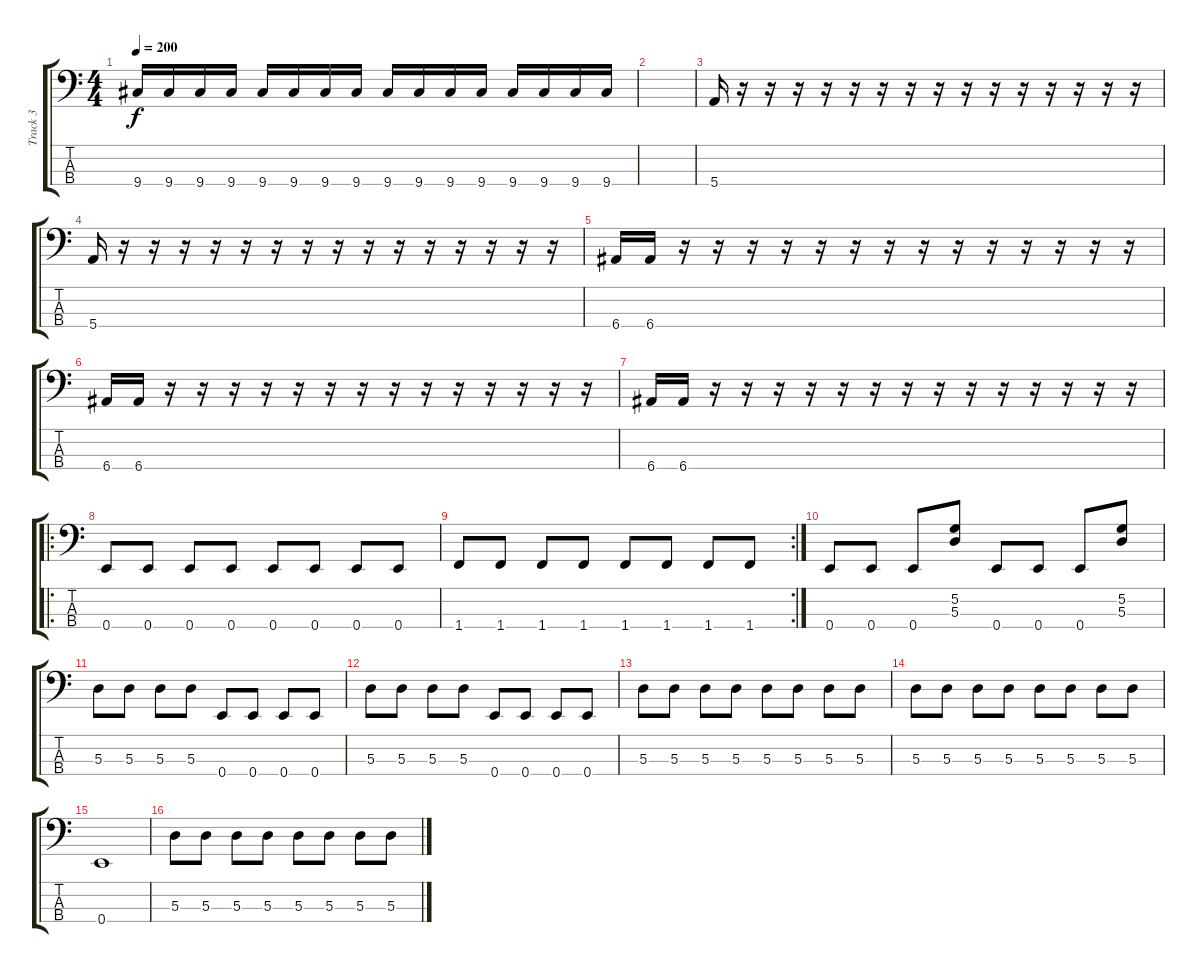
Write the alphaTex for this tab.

\track ("Track 3" "Track 3") {instrument electricbassfinger}
\staff {score tabs}
\tuning (G2 D2 A1 E1) {hide}
\ts (4 4)
\tempo 200
\clef f4
\ks c
9.4.16{dy f} 9.4.16 9.4.16 9.4.16 9.4.16 9.4.16 9.4.16 9.4.16 9.4.16 9.4.16 9.4.16 9.4.16 9.4.16 9.4.16 9.4.16 9.4.16 |
|
5.4.16 r.16 r.16 r.16 r.16 r.16 r.16 r.16 r.16 r.16 r.16 r.16 r.16 r.16 r.16 r.16 |
5.4.16 r.16 r.16 r.16 r.16 r.16 r.16 r.16 r.16 r.16 r.16 r.16 r.16 r.16 r.16 r.16 |
6.4.16 6.4.16 r.16 r.16 r.16 r.16 r.16 r.16 r.16 r.16 r.16 r.16 r.16 r.16 r.16 r.16 |
6.4.16 6.4.16 r.16 r.16 r.16 r.16 r.16 r.16 r.16 r.16 r.16 r.16 r.16 r.16 r.16 r.16 |
6.4.16 6.4.16 r.16 r.16 r.16 r.16 r.16 r.16 r.16 r.16 r.16 r.16 r.16 r.16 r.16 r.16 |
\ro
0.4.8 0.4.8 0.4.8 0.4.8 0.4.8 0.4.8 0.4.8 0.4.8 |
\rc 2
1.4.8 1.4.8 1.4.8 1.4.8 1.4.8 1.4.8 1.4.8 1.4.8 |
0.4.8 0.4.8 0.4.8 (5.2 5.3).8 0.4.8 0.4.8 0.4.8 (5.2 5.3).8 |
5.3.8 5.3.8 5.3.8 5.3.8 0.4.8 0.4.8 0.4.8 0.4.8 |
5.3.8 5.3.8 5.3.8 5.3.8 0.4.8 0.4.8 0.4.8 0.4.8 |
5.3.8 5.3.8 5.3.8 5.3.8 5.3.8 5.3.8 5.3.8 5.3.8 |
5.3.8 5.3.8 5.3.8 5.3.8 5.3.8 5.3.8 5.3.8 5.3.8 |
0.4.1 |
5.3.8 5.3.8 5.3.8 5.3.8 5.3.8 5.3.8 5.3.8 5.3.8
